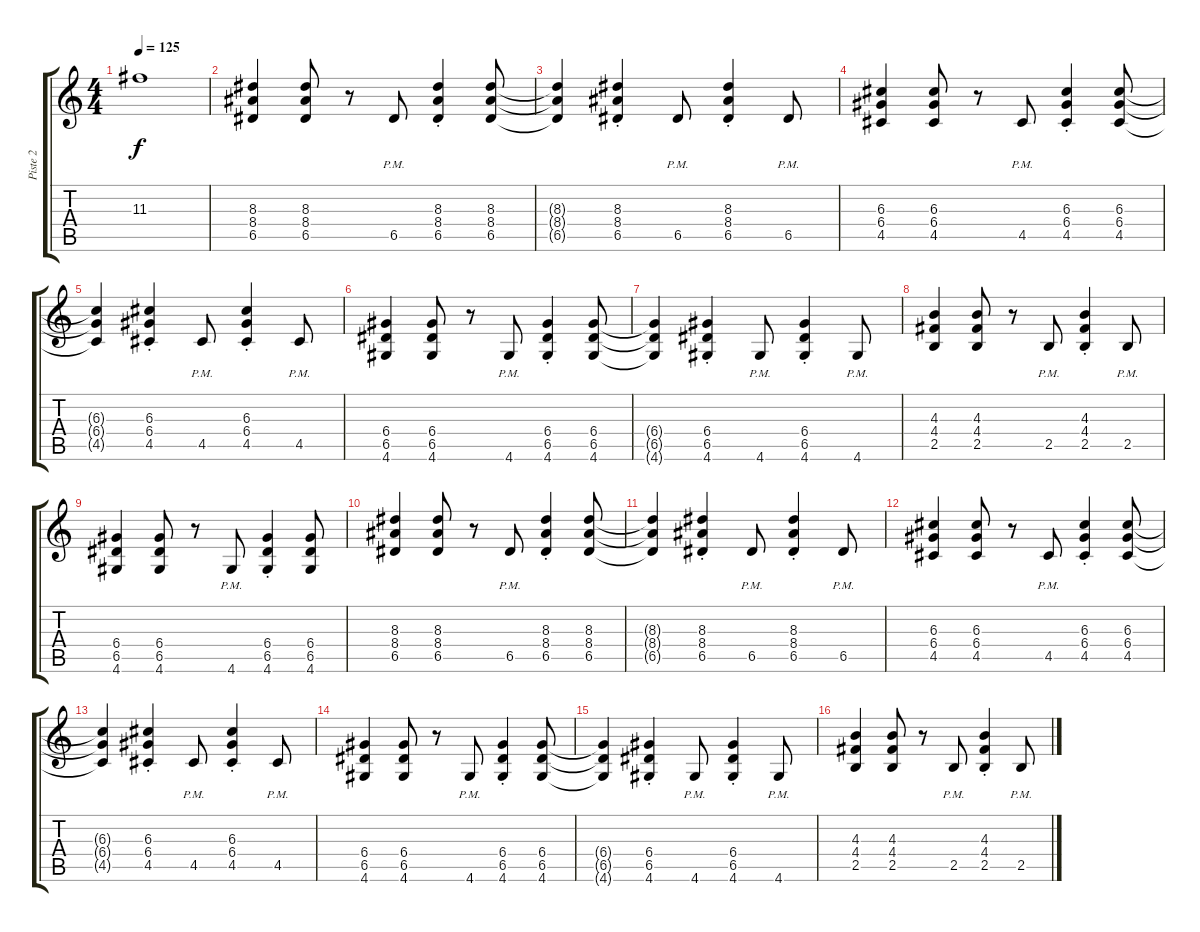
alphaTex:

\track ("Piste 2" "Piste 2") {instrument distortionguitar}
\staff {score tabs}
\tuning (E4 B3 G3 D3 A2 E2) {hide}
\ts (4 4)
\tempo 125
\clef g2
\ks c
11.3{t}.1{dy f} |
(8.3 8.4 6.5).4 (8.3 8.4 6.5).8 r.8 6.5{pm}.8 (8.3{st} 8.4{st} 6.5{st}).4 (8.3 8.4 6.5).8 |
(8.3{t} 8.4{t} 6.5{t}).4 (8.3{st} 8.4{st} 6.5{st}).4 6.5{pm}.8 (8.3{st} 8.4{st} 6.5{st}).4 6.5{pm}.8 |
(6.3 6.4 4.5).4 (6.3 6.4 4.5).8 r.8 4.5{pm}.8 (6.3{st} 6.4{st} 4.5{st}).4 (6.3 6.4 4.5).8 |
(6.3{t} 6.4{t} 4.5{t}).4 (6.3{st} 6.4{st} 4.5{st}).4 4.5{pm}.8 (6.3{st} 6.4{st} 4.5{st}).4 4.5{pm}.8 |
(6.4 6.5 4.6).4 (6.4 6.5 4.6).8 r.8 4.6{pm}.8 (6.4{st} 6.5{st} 4.6{st}).4 (6.4 6.5 4.6).8 |
(6.4{t} 6.5{t} 4.6{t}).4 (6.4{st} 6.5{st} 4.6{st}).4 4.6{pm}.8 (6.4{st} 6.5{st} 4.6{st}).4 4.6{pm}.8 |
(4.3 4.4 2.5).4 (4.3 4.4 2.5).8 r.8 2.5{pm}.8 (4.3{st} 4.4{st} 2.5{st}).4 2.5{pm}.8 |
(6.4 6.5 4.6).4 (6.4 6.5 4.6).8 r.8 4.6{pm}.8 (6.4{st} 6.5{st} 4.6{st}).4 (6.4 6.5 4.6).8 |
(8.3 8.4 6.5).4 (8.3 8.4 6.5).8 r.8 6.5{pm}.8 (8.3{st} 8.4{st} 6.5{st}).4 (8.3 8.4 6.5).8 |
(8.3{t} 8.4{t} 6.5{t}).4 (8.3{st} 8.4{st} 6.5{st}).4 6.5{pm}.8 (8.3{st} 8.4{st} 6.5{st}).4 6.5{pm}.8 |
(6.3 6.4 4.5).4 (6.3 6.4 4.5).8 r.8 4.5{pm}.8 (6.3{st} 6.4{st} 4.5{st}).4 (6.3 6.4 4.5).8 |
(6.3{t} 6.4{t} 4.5{t}).4 (6.3{st} 6.4{st} 4.5{st}).4 4.5{pm}.8 (6.3{st} 6.4{st} 4.5{st}).4 4.5{pm}.8 |
(6.4 6.5 4.6).4 (6.4 6.5 4.6).8 r.8 4.6{pm}.8 (6.4{st} 6.5{st} 4.6{st}).4 (6.4 6.5 4.6).8 |
(6.4{t} 6.5{t} 4.6{t}).4 (6.4{st} 6.5{st} 4.6{st}).4 4.6{pm}.8 (6.4{st} 6.5{st} 4.6{st}).4 4.6{pm}.8 |
(4.3 4.4 2.5).4 (4.3 4.4 2.5).8 r.8 2.5{pm}.8 (4.3{st} 4.4{st} 2.5{st}).4 2.5{pm}.8
